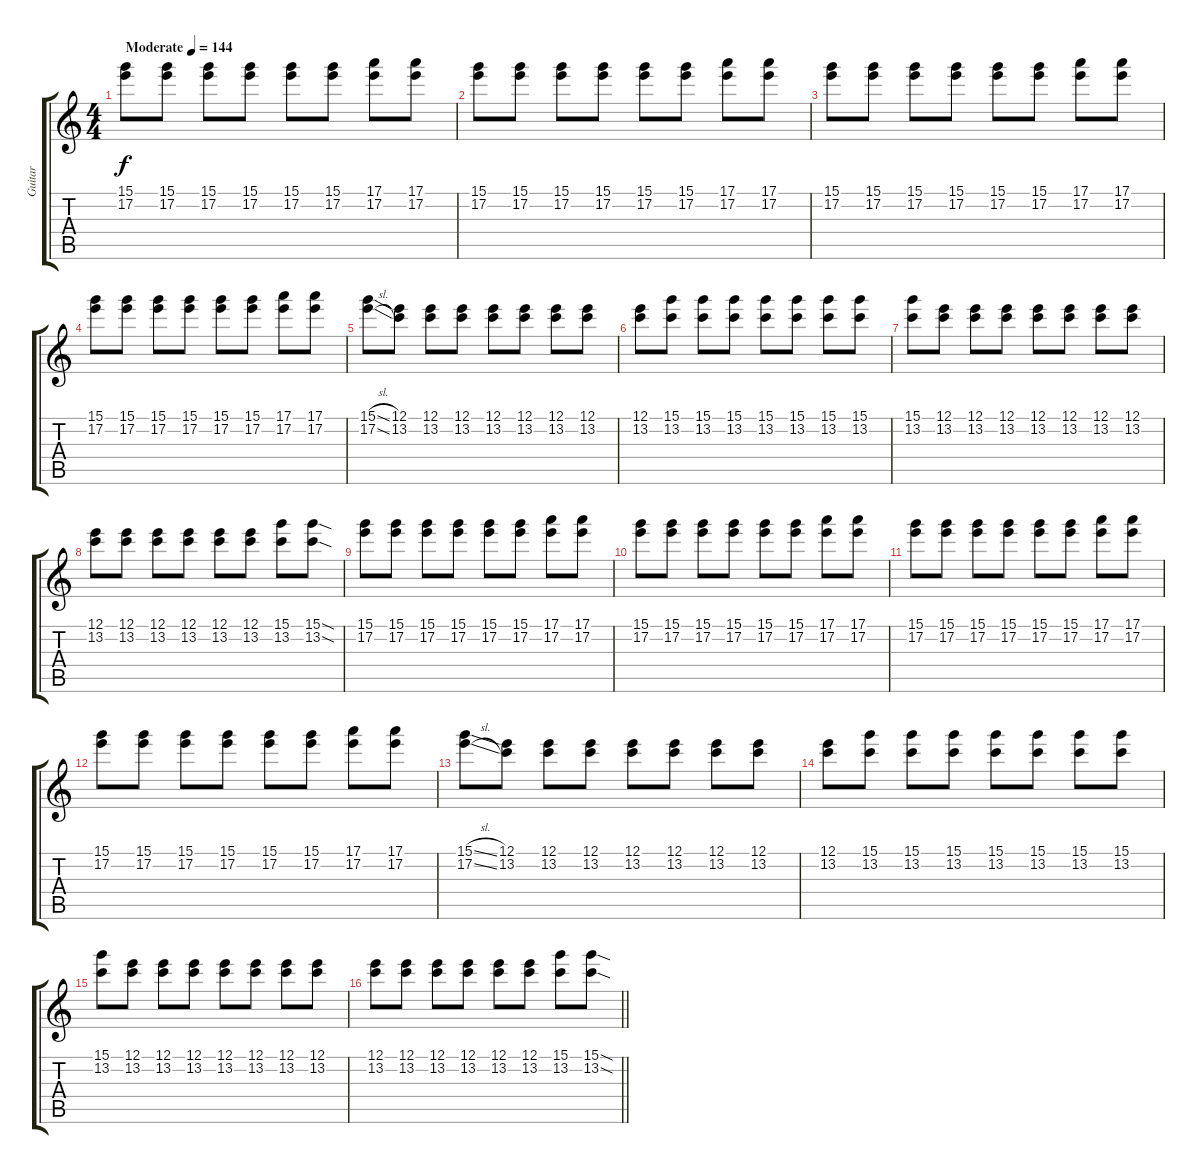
\track ("Guitar" "Guitar") {instrument overdrivenguitar}
\staff {score tabs}
\tuning (E4 B3 G3 D3 A2 E2) {hide}
\ts (4 4)
\tempo (144 "Moderate")
\clef g2
\ks c
(15.1 17.2).8{dy f instrument overdrivenguitar} (15.1 17.2).8 (15.1 17.2).8 (15.1 17.2).8 (15.1 17.2).8 (15.1 17.2).8 (17.1 17.2).8 (17.1 17.2).8 |
(15.1 17.2).8 (15.1 17.2).8 (15.1 17.2).8 (15.1 17.2).8 (15.1 17.2).8 (15.1 17.2).8 (17.1 17.2).8 (17.1 17.2).8 |
(15.1 17.2).8 (15.1 17.2).8 (15.1 17.2).8 (15.1 17.2).8 (15.1 17.2).8 (15.1 17.2).8 (17.1 17.2).8 (17.1 17.2).8 |
(15.1 17.2).8 (15.1 17.2).8 (15.1 17.2).8 (15.1 17.2).8 (15.1 17.2).8 (15.1 17.2).8 (17.1 17.2).8 (17.1 17.2).8 |
(15.1{sl} 17.2{sl}).8 (12.1 13.2).8 (12.1 13.2).8 (12.1 13.2).8 (12.1 13.2).8 (12.1 13.2).8 (12.1 13.2).8 (12.1 13.2).8 |
(12.1 13.2).8 (15.1 13.2).8 (15.1 13.2).8 (15.1 13.2).8 (15.1 13.2).8 (15.1 13.2).8 (15.1 13.2).8 (15.1 13.2).8 |
(15.1 13.2).8 (12.1 13.2).8 (12.1 13.2).8 (12.1 13.2).8 (12.1 13.2).8 (12.1 13.2).8 (12.1 13.2).8 (12.1 13.2).8 |
(12.1 13.2).8 (12.1 13.2).8 (12.1 13.2).8 (12.1 13.2).8 (12.1 13.2).8 (12.1 13.2).8 (15.1 13.2).8 (15.1{sod} 13.2{sod}).8 |
(15.1 17.2).8 (15.1 17.2).8 (15.1 17.2).8 (15.1 17.2).8 (15.1 17.2).8 (15.1 17.2).8 (17.1 17.2).8 (17.1 17.2).8 |
(15.1 17.2).8 (15.1 17.2).8 (15.1 17.2).8 (15.1 17.2).8 (15.1 17.2).8 (15.1 17.2).8 (17.1 17.2).8 (17.1 17.2).8 |
(15.1 17.2).8 (15.1 17.2).8 (15.1 17.2).8 (15.1 17.2).8 (15.1 17.2).8 (15.1 17.2).8 (17.1 17.2).8 (17.1 17.2).8 |
(15.1 17.2).8 (15.1 17.2).8 (15.1 17.2).8 (15.1 17.2).8 (15.1 17.2).8 (15.1 17.2).8 (17.1 17.2).8 (17.1 17.2).8 |
(15.1{sl} 17.2{sl}).8 (12.1 13.2).8 (12.1 13.2).8 (12.1 13.2).8 (12.1 13.2).8 (12.1 13.2).8 (12.1 13.2).8 (12.1 13.2).8 |
(12.1 13.2).8 (15.1 13.2).8 (15.1 13.2).8 (15.1 13.2).8 (15.1 13.2).8 (15.1 13.2).8 (15.1 13.2).8 (15.1 13.2).8 |
(15.1 13.2).8 (12.1 13.2).8 (12.1 13.2).8 (12.1 13.2).8 (12.1 13.2).8 (12.1 13.2).8 (12.1 13.2).8 (12.1 13.2).8 |
\barLineRight lightlight
(12.1 13.2).8 (12.1 13.2).8 (12.1 13.2).8 (12.1 13.2).8 (12.1 13.2).8 (12.1 13.2).8 (15.1 13.2).8 (15.1{sod} 13.2{sod}).8
